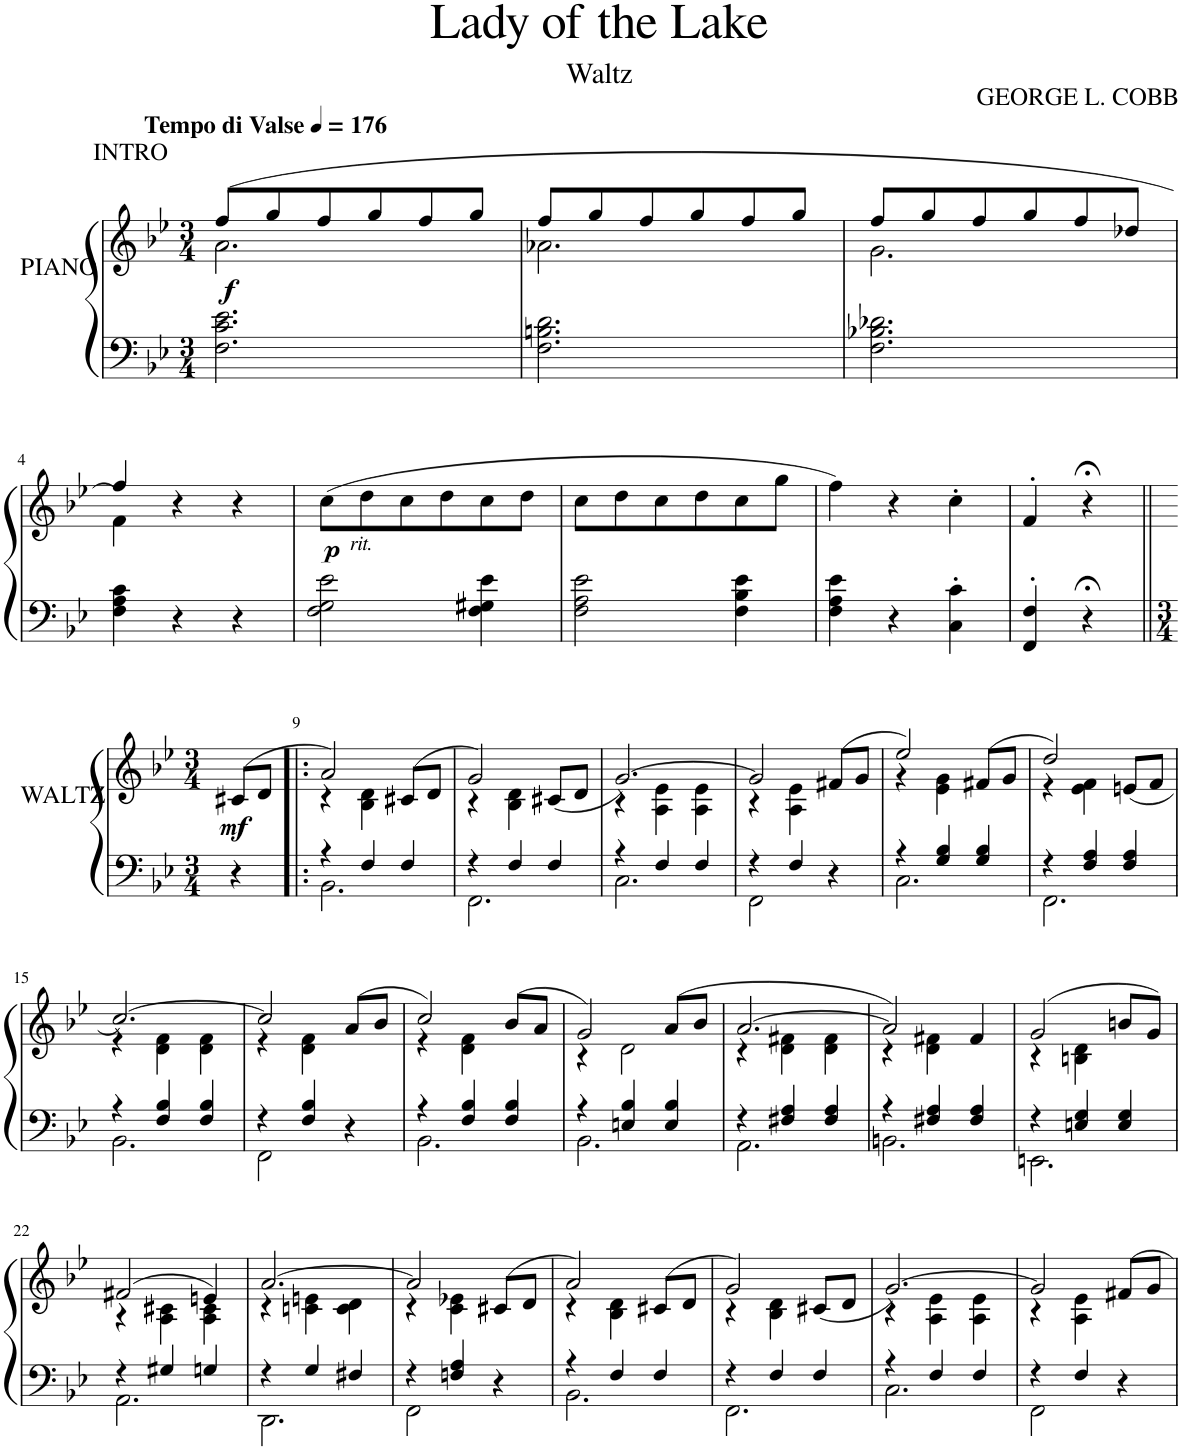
**kern	**kern	**dynam
*part1	*part1	*part1
*staff2	*staff1	*staff1/2
*I"Piano	*	*
*I'Pno.	*	*
*clefF4	*clefG2	*
*k[b-e-]	*k[b-e-]	*
*M3/4	*M3/4	*
*MM176	*MM176	*
=1	=1	=1
*	*^	*
!	!LO:TX:a:B:t=Tempo di Valse	!	!
!	!LO:TX:a:t=INTRO	!	!
!	!	!	!LO:DY:b
2.F\ 2.c\ 2.e-\	(8ff/L	2.a\	f
.	8gg/	.	.
.	8ff/	.	.
.	8gg/	.	.
.	8ff/	.	.
.	8gg/J	.	.
=2	=2	=2	=2
2.F\ 2.Bn\ 2.d\	8ff/L	2.a-X\	.
.	8gg/	.	.
.	8ff/	.	.
.	8gg/	.	.
.	8ff/	.	.
.	8gg/J	.	.
=3	=3	=3	=3
2.F\ 2.B-X\ 2.d-X\	8ff/L	2.g\	.
.	8gg/	.	.
.	8ff/	.	.
.	8gg/	.	.
.	8ff/	.	.
.	8dd-X/J	.	.
!!LO:LB:g=z	!!
=4	=4	=4	=4
4F\ 4A\ 4c\	4ff/)	4f\	.
4r	4r	2ryy	.
4r	4r	.	.
*	*v	*v	*
=5	=5	=5
!LO:TX:a:i:t=rit.	!	!
!	!	!LO:DY:b
2F\ 2G\ 2e-\	(8cc\L	p
.	8dd\	.
.	8cc\	.
.	8dd\	.
4F\ 4G#X\ 4e-\	8cc\	.
.	8dd\J	.
=6	=6	=6
2F\ 2A\ 2e-\	8cc\L	.
.	8dd\	.
.	8cc\	.
.	8dd\	.
4F\ 4B-\ 4e-\	8cc\	.
.	8gg\J	.
=7	=7	=7
4F\ 4A\ 4e-\	4ff\)	.
4r	4r	.
4C\' 4c\'	4cc'\	.
=8	=8	=8
4FF/'> 4F/'>	4f'>/	.
4r;<	4r;<	.
!!LO:LB:g=z
=8X1||	=8X1||	=8X1||
*M3/4	*M3/4	*
!	!	!LO:DY:b
4r	(>8c#X/L	mf
.	8d/J	.
=9!|:	=9!|:	=9!|:
*^	*^	*
4r	2.BB-\	2a/)	4r	.
4F/	.	.	4B-\ 4d\	.
4F/	.	(8c#X/L	4ryy	.
.	.	8d/J	.	.
=10	=10	=10	=10	=10
4r	2.FF\	2g/)	4r	.
4F/	.	.	4B-\ 4d\	.
4F/	.	(<8c#X/L	4ryy	.
.	.	8d/J	.	.
=11	=11	=11	=11	=11
4r	2.C\	[2.g/)	4r	.
4F/	.	.	4A\ 4e-\	.
4F/	.	.	4A\ 4e-\	.
=12	=12	=12	=12	=12
4r	2FF\	2g/]	4r	.
4F/	.	.	4A\ 4e-\	.
4r	4ryy	(8f#X/L	4ryy	.
.	.	8g/J	.	.
=13	=13	=13	=13	=13
4r	2.C\	2ee-/)	4r	.
4G/ 4B-/	.	.	4e-\ 4g\	.
4G/ 4B-/	.	(8f#X/L	4ryy	.
.	.	8g/J	.	.
=14	=14	=14	=14	=14
4r	2.FF\	2dd/)	4r	.
4F/ 4A/	.	.	4e-\ 4f\	.
4F/ 4A/	.	(<8en/L	4ryy	.
.	.	8f/J	.	.
!!LO:LB:g=z	!!
=15	=15	=15	=15	=15
4r	2.BB-\	[2.cc/)	4r	.
4F/ 4B-/	.	.	4d\ 4f\	.
4F/ 4B-/	.	.	4d\ 4f\	.
=16	=16	=16	=16	=16
4r	2FF\	2cc/]	4r	.
4F/ 4B-/	.	.	4d\ 4f\	.
4r	4ryy	(8a/L	4ryy	.
.	.	8b-/J	.	.
=17	=17	=17	=17	=17
4r	2.BB-\	2cc/)	4r	.
4F/ 4B-/	.	.	4d\ 4f\	.
4F/ 4B-/	.	(8b-/L	4ryy	.
.	.	8a/J	.	.
=18	=18	=18	=18	=18
4r	2.BB-\	2g/)	4r	.
4En/ 4B-/	.	.	2d\	.
4E/ 4B-/	.	(8a/L	.	.
.	.	8b-/J	.	.
=19	=19	=19	=19	=19
4r	2.AA\	[2.a/	4r	.
4F#X/ 4A/	.	.	4d\ 4f#X\	.
4F#/ 4A/	.	.	4d\ 4f#\	.
=20	=20	=20	=20	=20
4r	2.BBn\	2a/])	4r	.
4F#X/ 4A/	.	.	4d\ 4f#X\	.
4F#/ 4A/	.	4f#/	4ryy	.
=21	=21	=21	=21	=21
4r	2.EEn\	(2g/	4r	.
4En/ 4G/	.	.	4Bn\ 4d\	.
4E/ 4G/	.	8bn/L	4ryy	.
.	.	8g/J)	.	.
!!LO:LB:g=z	!!
=22	=22	=22	=22	=22
4r	2.AA\	(2f#X/	4r	.
4G#X/	.	.	4A\ 4c#X\	.
4Gn/	.	4en/)	4A\ 4c#\	.
=23	=23	=23	=23	=23
4r	2.DD\	[2.a/	4r	.
4G/	.	.	4cn\ 4en\	.
4F#X/	.	.	4c\ 4d\	.
=24	=24	=24	=24	=24
4r	2FF\	2a/]	4r	.
4Fn/ 4A/	.	.	4c\ 4e-X\	.
4r	4ryy	(8c#X/L	4ryy	.
.	.	8d/J	.	.
=25	=25	=25	=25	=25
4r	2.BB-\	2a/)	4r	.
4F/	.	.	4B-\ 4d\	.
4F/	.	(8c#X/L	4ryy	.
.	.	8d/J	.	.
=26	=26	=26	=26	=26
4r	2.FF\	2g/)	4r	.
4F/	.	.	4B-\ 4d\	.
4F/	.	(<8c#X/L	4ryy	.
.	.	8d/J	.	.
=27	=27	=27	=27	=27
4r	2.C\	[2.g/)	4r	.
4F/	.	.	4A\ 4e-\	.
4F/	.	.	4A\ 4e-\	.
=28	=28	=28	=28	=28
4r	2FF\	2g/]	4r	.
4F/	.	.	4A\ 4e-\	.
4r	4ryy	8f#X/L	4ryy	.
.	.	8g/J	.	.
*v	*v	*	*	*
*	*v	*v	*
=	=	=
*-	*-	*-
